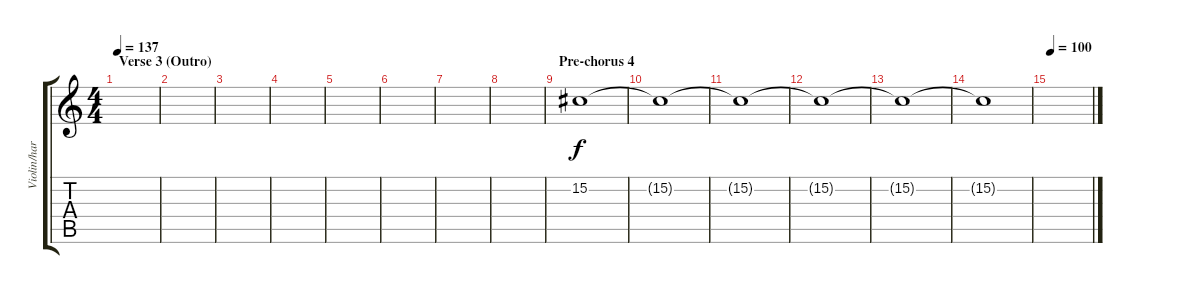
\track ("Violin/harmony/effect" "Violin/har") {instrument violin}
\staff {score tabs}
\tuning (Eb4 Bb3 Gb3 Db3 Ab2 Eb2) {hide}
\ts (4 4)
\section ("" "Verse 3 (Outro)")
\tempo 137
\clef g2
\ks c
|
|
|
|
|
|
|
|
\section ("" "Pre-chorus 4")
15.2.1 |
15.2{t}.1 |
15.2{t}.1 |
15.2{t}.1{volume 0} |
15.2{t}.1 |
15.2{t}.1 |
\tempo 100
